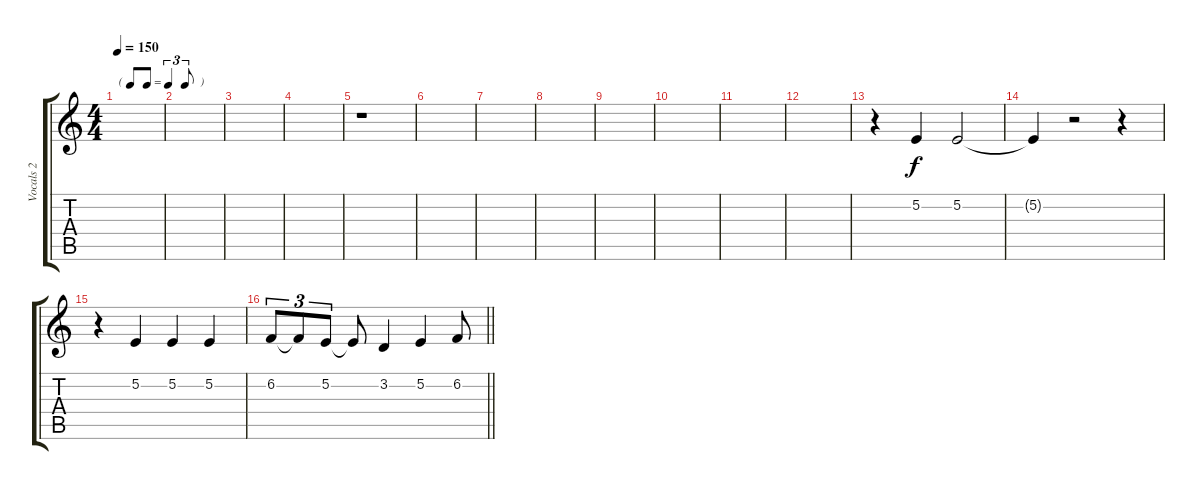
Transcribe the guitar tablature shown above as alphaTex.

\track ("Vocals 2" "Vocals 2") {instrument lead1square}
\staff {score tabs}
\tuning (E4 B3 G3 D3 A2 E2) {hide}
\ts (4 4)
\tf triplet8th
\tempo 150
\clef g2
\ks c
|
|
|
|
r.1 |
|
|
|
|
|
|
|
r.4{volume 16 instrument lead2sawtooth} 5.2.4 5.2.2 |
5.2{t}.4 r.2 r.4 |
r.4 5.2.4 5.2.4 5.2.4 |
\barLineRight lightlight
6.2.8{tu (3 2)} 6.2{t}.8{tu (3 2)} 5.2.8{tu (3 2)} 5.2{t}.8 3.2.4 5.2.4 6.2.8
